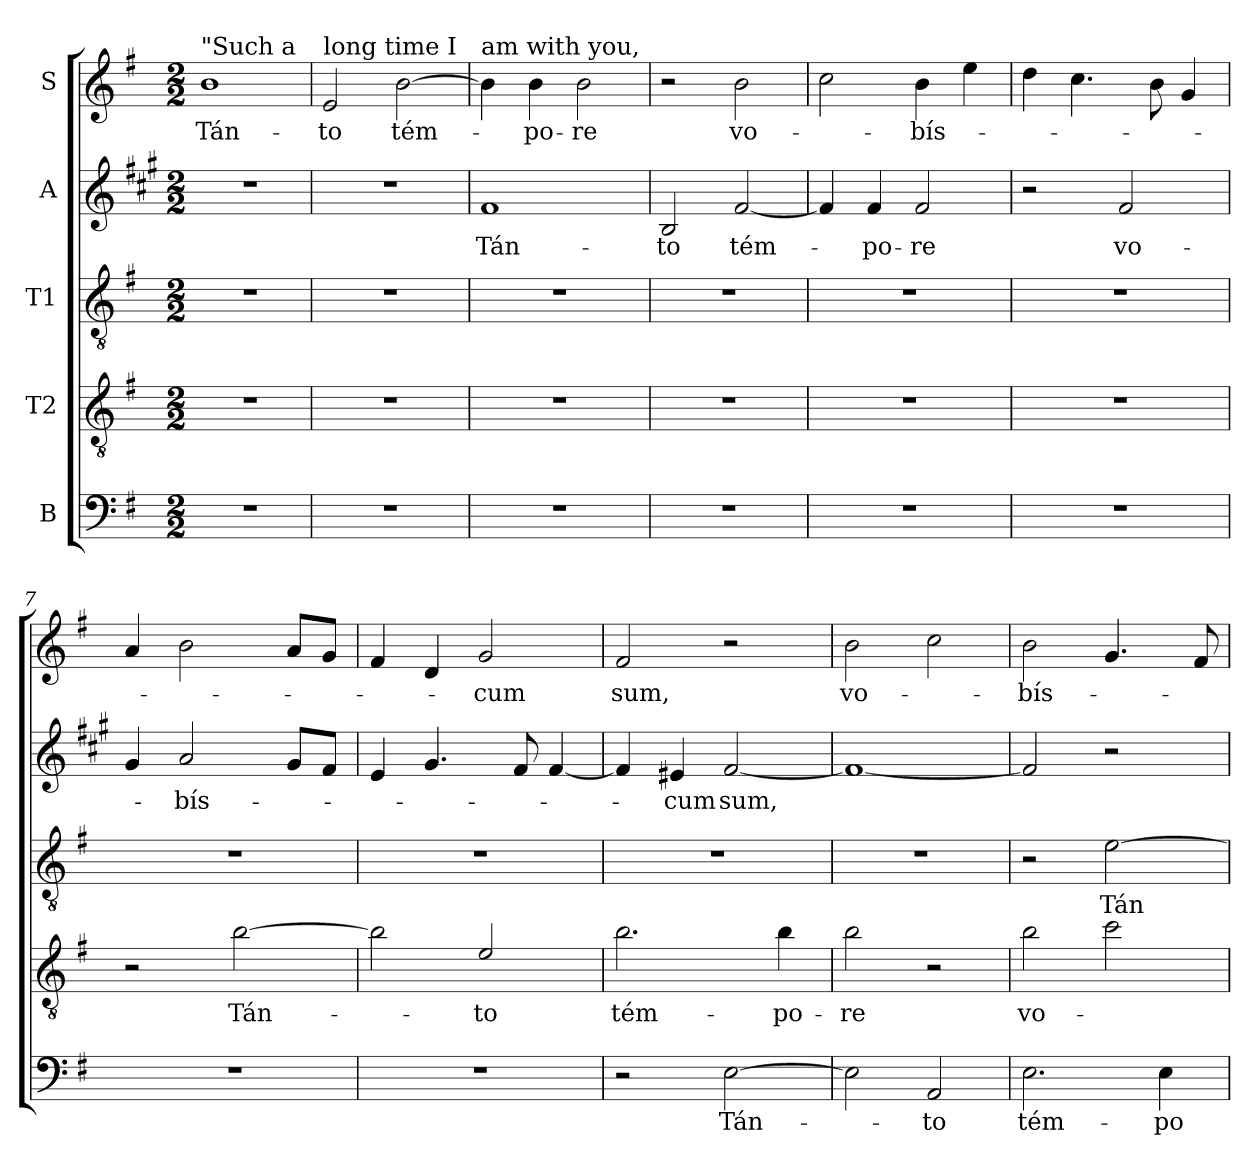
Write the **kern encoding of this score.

**kern	**text	**kern	**text	**kern	**text	**kern	**text	**kern	**text
*part5	*part5	*part4	*part4	*part3	*part3	*part2	*part2	*part1	*part1
*staff5	*staff5	*staff4	*staff4	*staff3	*staff3	*staff2	*staff2	*staff1	*staff1
*I"B	*	*I"T2	*	*I"T1	*	*I"A	*	*I"S	*
*clefF4	*	*clefGv2	*	*clefGv2	*	*clefG2	*	*clefG2	*
*	*	*ITrd8c14	*	*	*	*ITrd1c2	*	*	*
*k[f#]	*	*k[f#]	*	*k[f#]	*	*k[f#]	*	*k[f#]	*
*G:	*	*G:	*	*G:	*	*G:	*	*G:	*
*M2/2	*	*M2/2	*	*M2/2	*	*M2/2	*	*M2/2	*
=1	=1	=1	=1	=1	=1	=1	=1	=1	=1
!	!	!	!	!	!	!	!	!LO:TX:a:t="Such a	!
!	!	!	!	!	!	!	!	!	!LO:LY:b
1r	.	1r	.	1r	.	1r	.	1b	Tán-
=2	=2	=2	=2	=2	=2	=2	=2	=2	=2
!	!	!	!	!	!	!	!	!LO:TX:a:t=long time I	!
!	!	!	!	!	!	!	!	!	!LO:LY:b
1r	.	1r	.	1r	.	1r	.	2e/	-to
!	!	!	!	!	!	!	!	!	!LO:LY:b
.	.	.	.	.	.	.	.	[2b\	tém-
=3	=3	=3	=3	=3	=3	=3	=3	=3	=3
!	!	!	!	!	!	!	!	!LO:TX:a:t=am with you,	!
!	!	!	!	!	!	!	!LO:LY:b	!	!
1r	.	1r	.	1r	.	1e	Tán-	4b\]	.
!	!	!	!	!	!	!	!	!	!LO:LY:b
.	.	.	.	.	.	.	.	4b\	-po-
!	!	!	!	!	!	!	!	!	!LO:LY:b
.	.	.	.	.	.	.	.	2b\	-re
=4	=4	=4	=4	=4	=4	=4	=4	=4	=4
!	!	!	!	!	!	!	!LO:LY:b	!	!
1r	.	1r	.	1r	.	2A/	-to	2r	.
!	!	!	!	!	!	!	!LO:LY:b	!	!LO:LY:b
.	.	.	.	.	.	[2e/	tém-	2b\	vo-
=5	=5	=5	=5	=5	=5	=5	=5	=5	=5
1r	.	1r	.	1r	.	4e/]	.	2cc\	.
!	!	!	!	!	!	!	!LO:LY:b	!	!
.	.	.	.	.	.	4e/	-po-	.	.
!	!	!	!	!	!	!	!LO:LY:b	!	!LO:LY:b
.	.	.	.	.	.	2e/	-re	4b\	-bís-
.	.	.	.	.	.	.	.	4ee\	.
=6	=6	=6	=6	=6	=6	=6	=6	=6	=6
1r	.	1r	.	1r	.	2r	.	4dd\	.
.	.	.	.	.	.	.	.	4.cc\	.
!	!	!	!	!	!	!	!LO:LY:b	!	!
.	.	.	.	.	.	2e/	vo-	.	.
.	.	.	.	.	.	.	.	8b\	.
.	.	.	.	.	.	.	.	4g/	.
!!LO:PB:g=z
=7	=7	=7	=7	=7	=7	=7	=7	=7	=7
1r	.	2r	.	1r	.	4f#/	.	4a/	.
!	!	!	!	!	!	!	!LO:LY:b	!	!
.	.	.	.	.	.	2g/	-bís-	2b\	.
!	!	!	!LO:LY:b	!	!	!	!	!	!
.	.	[2B\	Tán-	.	.	.	.	.	.
.	.	.	.	.	.	8f#/L	.	8a/L	.
.	.	.	.	.	.	8e/J	.	8g/J	.
=8	=8	=8	=8	=8	=8	=8	=8	=8	=8
1r	.	2B\]	.	1r	.	4d/	.	4f#/	.
.	.	.	.	.	.	4.f#/	.	4d/	.
!	!	!	!LO:LY:b	!	!	!	!	!	!LO:LY:b
.	.	2E/	-to	.	.	.	.	2g/	-cum
.	.	.	.	.	.	8e/	.	.	.
.	.	.	.	.	.	[4e/	.	.	.
=9	=9	=9	=9	=9	=9	=9	=9	=9	=9
!	!	!	!LO:LY:b	!	!	!	!	!	!LO:LY:b
2r	.	2.B\	tém-	1r	.	4e/]	.	2f#/	sum,
!	!	!	!	!	!	!	!LO:LY:b	!	!
.	.	.	.	.	.	4d#/	-cum	.	.
!	!LO:LY:b	!	!	!	!	!	!LO:LY:b	!	!
[2E\	Tán-	.	.	.	.	[2e/	sum,	2r	.
!	!	!	!LO:LY:b	!	!	!	!	!	!
.	.	4B\	-po-	.	.	.	.	.	.
=10	=10	=10	=10	=10	=10	=10	=10	=10	=10
!	!	!	!LO:LY:b	!	!	!	!	!	!LO:LY:b
2E\]	.	2B\	-re	1r	.	1e_	.	2b\	vo-
!	!LO:LY:b	!	!	!	!	!	!	!	!
2AA/	-to	2r	.	.	.	.	.	2cc\	.
=11	=11	=11	=11	=11	=11	=11	=11	=11	=11
!	!LO:LY:b	!	!LO:LY:b	!	!	!	!	!	!LO:LY:b
2.E\	tém-	2B\	vo-	2r	.	2e/]	.	2b\	-bís-
!	!	!	!	!	!LO:LY:b	!	!	!	!
.	.	2c\	.	[2e\	Tán-	2r	.	4.g/	.
!	!LO:LY:b	!	!	!	!	!	!	!	!
4E\	-po-	.	.	.	.	.	.	.	.
.	.	.	.	.	.	.	.	8f#/	.
=	=	=	=	=	=	=	=	=	=
*-	*-	*-	*-	*-	*-	*-	*-	*-	*-
